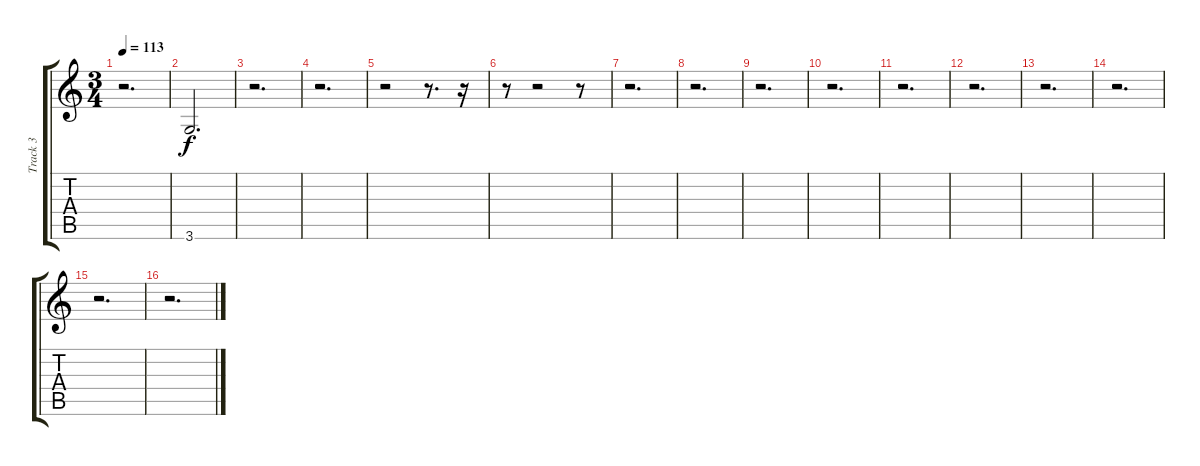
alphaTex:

\track ("Track 3" "Track 3") {instrument electricbasspick}
\staff {score tabs}
\tuning (E4 B3 G3 D3 A2 E2) {hide}
\ts (3 4)
\tempo 113
\clef g2
\ks c
r.2{d dy ff} |
3.6.2{d dy f} |
r.2{d} |
r.2{d} |
r.2 r.8{d} r.16 |
r.8 r.2 r.8 |
r.2{d} |
r.2{d} |
r.2{d} |
r.2{d} |
r.2{d} |
r.2{d} |
r.2{d} |
r.2{d} |
r.2{d} |
r.2{d}
